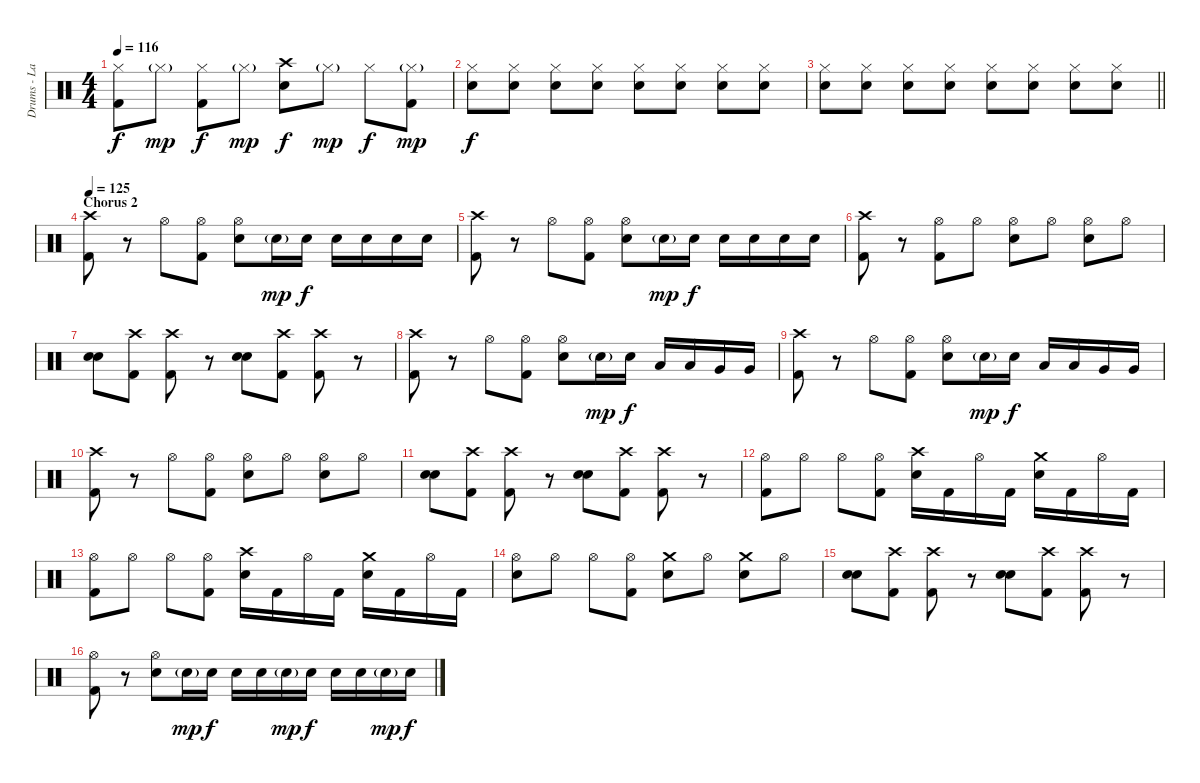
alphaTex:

\track ("Drums - Lars" "Drums - La") {instrument percussion}
\staff {score}
\articulation defaults
\ts (4 4)
\tempo 116
\clef neutral
\ks c
("Hi-Hat (closed)" "Kick (hit) 2").8{dy f} "Hi-Hat (closed)"{g}.8{dy mp} ("Hi-Hat (closed)" "Kick (hit) 2").8{dy f} "Hi-Hat (closed)"{g}.8{dy mp} ("Crash high (hit)" "Electric Snare (hit)").8{dy f} "Hi-Hat (closed)"{g}.8{dy mp} "Hi-Hat (closed)".8{dy f} ("Hi-Hat (closed)"{g} "Kick (hit) 2").8{dy mp} |
("Hi-Hat (closed)" "Electric Snare (hit)").8{dy f} ("Hi-Hat (closed)" "Electric Snare (hit)").8 ("Hi-Hat (closed)" "Electric Snare (hit)").8 ("Hi-Hat (closed)" "Electric Snare (hit)").8 ("Hi-Hat (closed)" "Electric Snare (hit)").8 ("Hi-Hat (closed)" "Electric Snare (hit)").8 ("Hi-Hat (closed)" "Electric Snare (hit)").8 ("Hi-Hat (closed)" "Electric Snare (hit)").8 |
\barLineRight lightlight
("Hi-Hat (closed)" "Electric Snare (hit)").8 ("Hi-Hat (closed)" "Electric Snare (hit)").8 ("Hi-Hat (closed)" "Electric Snare (hit)").8 ("Hi-Hat (closed)" "Electric Snare (hit)").8 ("Hi-Hat (closed)" "Electric Snare (hit)").8 ("Hi-Hat (closed)" "Electric Snare (hit)").8 ("Hi-Hat (closed)" "Electric Snare (hit)").8 ("Hi-Hat (closed)" "Electric Snare (hit)").8 |
\section ("" "Chorus 2")
\tempo 125
("Crash high (hit)" "Kick (hit) 2").8 r.8 "Hi-Hat (open)".8 ("Hi-Hat (open)" "Kick (hit) 2").8 ("Hi-Hat (open)" "Electric Snare (hit)").8 "Electric Snare (hit)"{g}.16{dy mp} "Electric Snare (hit)".16{dy f} "Electric Snare (hit)".16 "Electric Snare (hit)".16 "Electric Snare (hit)".16 "Electric Snare (hit)".16 |
("Crash high (hit)" "Kick (hit) 2").8 r.8 "Hi-Hat (open)".8 ("Hi-Hat (open)" "Kick (hit) 2").8 ("Hi-Hat (open)" "Electric Snare (hit)").8 "Electric Snare (hit)"{g}.16{dy mp} "Electric Snare (hit)".16{dy f} "Electric Snare (hit)".16 "Electric Snare (hit)".16 "Electric Snare (hit)".16 "Electric Snare (hit)".16 |
("Crash high (hit)" "Kick (hit) 2").8 r.8 ("Hi-Hat (open)" "Kick (hit) 2").8 "Hi-Hat (open)".8 ("Hi-Hat (open)" "Electric Snare (hit)").8 "Hi-Hat (open)".8 ("Hi-Hat (open)" "Electric Snare (hit)").8 "Hi-Hat (open)".8 |
("Electric Snare (hit)" "Electric Snare (hit)").8 ("Crash high (hit)" "Kick (hit) 2").8 ("Crash high (hit)" "Kick (hit) 2").8 r.8 ("Electric Snare (hit)" "Electric Snare (hit)").8 ("Crash high (hit)" "Kick (hit) 2").8 ("Crash high (hit)" "Kick (hit) 2").8 r.8 |
("Crash high (hit)" "Kick (hit) 2").8 r.8 "Hi-Hat (open)".8 ("Hi-Hat (open)" "Kick (hit) 2").8 ("Hi-Hat (open)" "Electric Snare (hit)").8 "Electric Snare (hit)"{g}.16{dy mp} "Electric Snare (hit)".16{dy f} "Low Tom (hit)".16 "Low Tom (hit)".16 "Very Low Tom (hit)".16 "Very Low Tom (hit)".16 |
("Crash high (hit)" "Kick (hit) 2").8 r.8 "Hi-Hat (open)".8 ("Hi-Hat (open)" "Kick (hit) 2").8 ("Hi-Hat (open)" "Electric Snare (hit)").8 "Electric Snare (hit)"{g}.16{dy mp} "Electric Snare (hit)".16{dy f} "Low Tom (hit)".16 "Low Tom (hit)".16 "Very Low Tom (hit)".16 "Very Low Tom (hit)".16 |
("Crash high (hit)" "Kick (hit) 2").8 r.8 "Hi-Hat (open)".8 ("Hi-Hat (open)" "Kick (hit) 2").8 ("Hi-Hat (open)" "Electric Snare (hit)").8 "Hi-Hat (open)".8 ("Hi-Hat (open)" "Electric Snare (hit)").8 "Hi-Hat (open)".8 |
("Electric Snare (hit)" "Electric Snare (hit)").8 ("Crash high (hit)" "Kick (hit) 2").8 ("Crash high (hit)" "Kick (hit) 2").8 r.8 ("Electric Snare (hit)" "Electric Snare (hit)").8 ("Crash high (hit)" "Kick (hit) 2").8 ("Crash high (hit)" "Kick (hit) 2").8 r.8 |
("Hi-Hat (open)" "Kick (hit) 2").8 "Hi-Hat (open)".8 "Hi-Hat (open)".8 ("Hi-Hat (open)" "Kick (hit) 2").8 ("Crash high (hit)" "Electric Snare (hit)").16 "Kick (hit) 2".16 "Hi-Hat (open)".16 "Kick (hit) 2".16 ("Crash medium (hit)" "Electric Snare (hit)").16 "Kick (hit) 2".16 "Hi-Hat (open)".16 "Kick (hit) 2".16 |
("Hi-Hat (open)" "Kick (hit) 2").8 "Hi-Hat (open)".8 "Hi-Hat (open)".8 ("Hi-Hat (open)" "Kick (hit) 2").8 ("Crash high (hit)" "Electric Snare (hit)").16 "Kick (hit) 2".16 "Hi-Hat (open)".16 "Kick (hit) 2".16 ("Crash medium (hit)" "Electric Snare (hit)").16 "Kick (hit) 2".16 "Hi-Hat (open)".16 "Kick (hit) 2".16 |
("Hi-Hat (open)" "Electric Snare (hit)").8 "Hi-Hat (open)".8 "Hi-Hat (open)".8 ("Hi-Hat (open)" "Kick (hit) 2").8 ("Crash medium (hit)" "Electric Snare (hit)").8 "Hi-Hat (open)".8 ("Crash medium (hit)" "Electric Snare (hit)").8 "Hi-Hat (open)".8 |
("Electric Snare (hit)" "Electric Snare (hit)").8 ("Crash high (hit)" "Kick (hit) 2").8 ("Crash high (hit)" "Kick (hit) 2").8 r.8 ("Electric Snare (hit)" "Electric Snare (hit)").8 ("Crash high (hit)" "Kick (hit) 2").8 ("Crash high (hit)" "Kick (hit) 2").8 r.8 |
("Hi-Hat (open)" "Kick (hit) 2").8 r.8 ("Hi-Hat (open)" "Electric Snare (hit)").8 "Electric Snare (hit)"{g}.16{dy mp} "Electric Snare (hit)".16{dy f} "Electric Snare (hit)".16 "Electric Snare (hit)".16 "Electric Snare (hit)"{g}.16{dy mp} "Electric Snare (hit)".16{dy f} "Electric Snare (hit)".16 "Electric Snare (hit)".16 "Electric Snare (hit)"{g}.16{dy mp} "Electric Snare (hit)".16{dy f}
